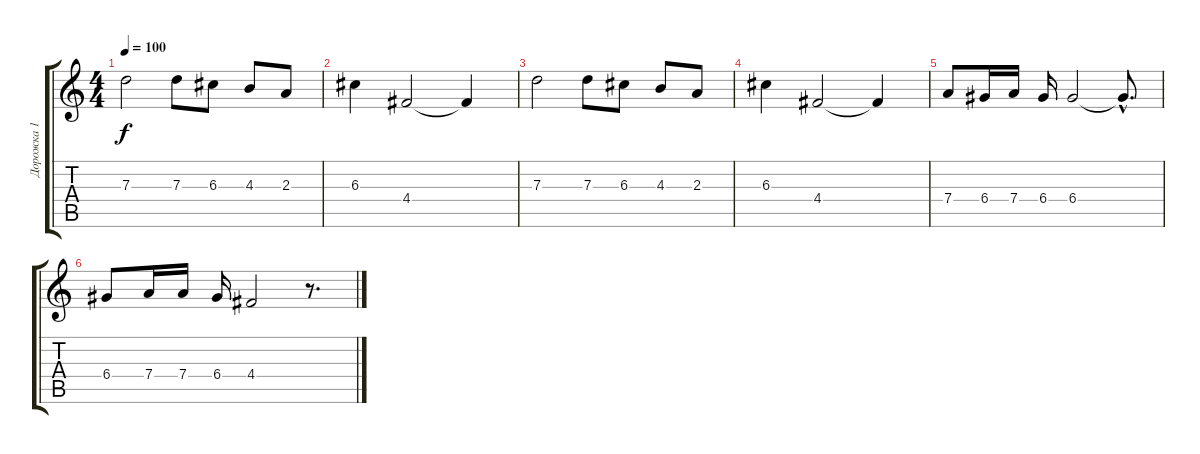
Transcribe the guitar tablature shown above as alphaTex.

\track ("Дорожка 1" "Дорожка 1") {instrument overdrivenguitar}
\staff {score tabs}
\tuning (E4 B3 G3 D3 A2 E2) {hide}
\ts (4 4)
\tempo 100
\clef g2
\ks c
7.3.2{dy f instrument overdrivenguitar} 7.3.8 6.3.8 4.3.8 2.3.8 |
6.3.4 4.4.2 4.4{t}.4 |
7.3.2 7.3.8 6.3.8 4.3.8 2.3.8 |
6.3.4 4.4.2 4.4{t}.4 |
7.4.8 6.4.16 7.4.16 6.4.16 6.4.2 6.4{hac t}.8{d} |
6.4.8 7.4.16 7.4.16 6.4.16 4.4.2 r.8{d}
